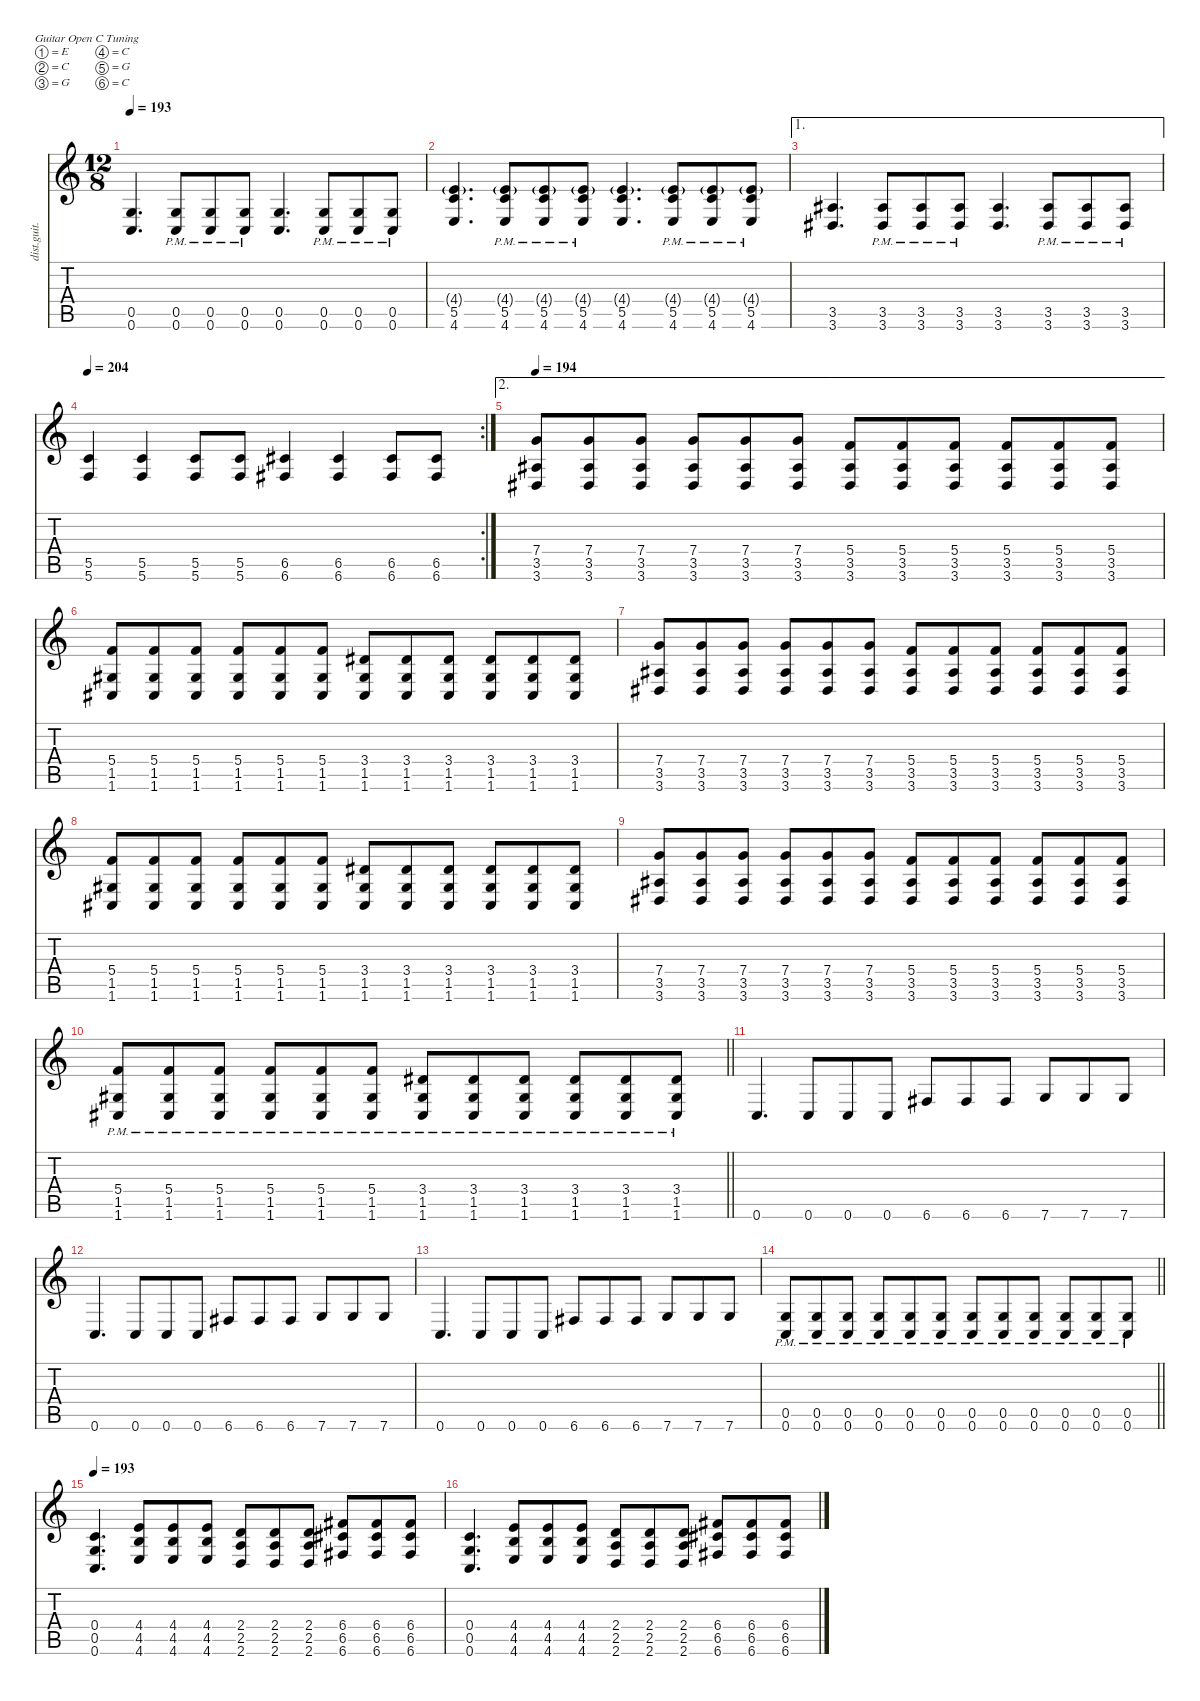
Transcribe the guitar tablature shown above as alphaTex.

\defaultSystemsLayout 4
\hideDynamics
\bracketExtendMode nobrackets
\otherSystemsTrackNameOrientation horizontal
\track ("Guitar 1" "dist.guit.") {defaultSystemsLayout 8 mute instrument distortionguitar}
\staff {score tabs}
\tuning (E4 C4 G3 C3 G2 C2)
\ts (12 8)
\tempo 193
\clef g2
\ks c
(0.5 0.6).4{d dy f beam Up} (0.5{pm} 0.6{pm}).8{beam Up} (0.5{pm} 0.6{pm}).8{beam Up} (0.5{pm} 0.6{pm}).8{beam Up} (0.5 0.6).4{d beam Up} (0.5{pm} 0.6{pm}).8{beam Up} (0.5{pm} 0.6{pm}).8{beam Up} (0.5{pm} 0.6{pm}).8{beam Up} |
(4.4{g} 5.5 4.6).4{d beam Up} (4.4{g pm} 5.5{pm} 4.6{pm}).8{beam Up} (4.4{g pm} 5.5{pm} 4.6{pm}).8{beam Up} (4.4{g pm} 5.5{pm} 4.6{pm}).8{beam Up} (4.4{g} 5.5 4.6).4{d beam Up} (4.4{g pm} 5.5{pm} 4.6{pm}).8{beam Up} (4.4{g pm} 5.5{pm} 4.6{pm}).8{beam Up} (4.4{g pm} 5.5{pm} 4.6{pm}).8{beam Up} |
\ae 1
(3.5{acc #} 3.6{acc #}).4{d beam Up} (3.5{pm acc #} 3.6{pm acc #}).8{beam Up} (3.5{pm acc #} 3.6{pm acc #}).8{beam Up} (3.5{pm acc #} 3.6{pm acc #}).8{beam Up} (3.5{acc #} 3.6{acc #}).4{d beam Up} (3.5{pm acc #} 3.6{pm acc #}).8{beam Up} (3.5{pm acc #} 3.6{pm acc #}).8{beam Up} (3.5{pm acc #} 3.6{pm acc #}).8{beam Up} |
\rc 2
\tempo 204
(5.5 5.6).4{beam Up} (5.5 5.6).4{beam Up} (5.5 5.6).8{beam Up} (5.5 5.6).8{beam Up} (6.5{acc #} 6.6{acc #}).4{beam Up} (6.5{acc #} 6.6{acc #}).4{beam Up} (6.5{acc #} 6.6{acc #}).8{beam Up} (6.5{acc #} 6.6{acc #}).8{beam Up} |
\ae 2
\tempo 194
(7.4 3.5{acc #} 3.6{acc #}).8{beam Up} (7.4 3.5{acc #} 3.6{acc #}).8{beam Up} (7.4 3.5{acc #} 3.6{acc #}).8{beam Up} (7.4 3.5{acc #} 3.6{acc #}).8{beam Up} (7.4 3.5{acc #} 3.6{acc #}).8{beam Up} (7.4 3.5{acc #} 3.6{acc #}).8{beam Up} (5.4 3.5{acc #} 3.6{acc #}).8{beam Up} (5.4 3.5{acc #} 3.6{acc #}).8{beam Up} (5.4 3.5{acc #} 3.6{acc #}).8{beam Up} (5.4 3.5{acc #} 3.6{acc #}).8{beam Up} (5.4 3.5{acc #} 3.6{acc #}).8{beam Up} (5.4 3.5{acc #} 3.6{acc #}).8{beam Up} |
(5.4 1.5{acc #} 1.6{acc #}).8{beam Up} (5.4 1.5{acc #} 1.6{acc #}).8{beam Up} (5.4 1.5{acc #} 1.6{acc #}).8{beam Up} (5.4 1.5{acc #} 1.6{acc #}).8{beam Up} (5.4 1.5{acc #} 1.6{acc #}).8{beam Up} (5.4 1.5{acc #} 1.6{acc #}).8{beam Up} (3.4{acc #} 1.5{acc #} 1.6{acc #}).8{beam Up} (3.4{acc #} 1.5{acc #} 1.6{acc #}).8{beam Up} (3.4{acc #} 1.5{acc #} 1.6{acc #}).8{beam Up} (3.4{acc #} 1.5{acc #} 1.6{acc #}).8{beam Up} (3.4{acc #} 1.5{acc #} 1.6{acc #}).8{beam Up} (3.4{acc #} 1.5{acc #} 1.6{acc #}).8{beam Up} |
(7.4 3.5{acc #} 3.6{acc #}).8{beam Up} (7.4 3.5{acc #} 3.6{acc #}).8{beam Up} (7.4 3.5{acc #} 3.6{acc #}).8{beam Up} (7.4 3.5{acc #} 3.6{acc #}).8{beam Up} (7.4 3.5{acc #} 3.6{acc #}).8{beam Up} (7.4 3.5{acc #} 3.6{acc #}).8{beam Up} (5.4 3.5{acc #} 3.6{acc #}).8{beam Up} (5.4 3.5{acc #} 3.6{acc #}).8{beam Up} (5.4 3.5{acc #} 3.6{acc #}).8{beam Up} (5.4 3.5{acc #} 3.6{acc #}).8{beam Up} (5.4 3.5{acc #} 3.6{acc #}).8{beam Up} (5.4 3.5{acc #} 3.6{acc #}).8{beam Up} |
(5.4 1.5{acc #} 1.6{acc #}).8{beam Up} (5.4 1.5{acc #} 1.6{acc #}).8{beam Up} (5.4 1.5{acc #} 1.6{acc #}).8{beam Up} (5.4 1.5{acc #} 1.6{acc #}).8{beam Up} (5.4 1.5{acc #} 1.6{acc #}).8{beam Up} (5.4 1.5{acc #} 1.6{acc #}).8{beam Up} (3.4{acc #} 1.5{acc #} 1.6{acc #}).8{beam Up} (3.4{acc #} 1.5{acc #} 1.6{acc #}).8{beam Up} (3.4{acc #} 1.5{acc #} 1.6{acc #}).8{beam Up} (3.4{acc #} 1.5{acc #} 1.6{acc #}).8{beam Up} (3.4{acc #} 1.5{acc #} 1.6{acc #}).8{beam Up} (3.4{acc #} 1.5{acc #} 1.6{acc #}).8{beam Up} |
(7.4 3.5{acc #} 3.6{acc #}).8{beam Up} (7.4 3.5{acc #} 3.6{acc #}).8{beam Up} (7.4 3.5{acc #} 3.6{acc #}).8{beam Up} (7.4 3.5{acc #} 3.6{acc #}).8{beam Up} (7.4 3.5{acc #} 3.6{acc #}).8{beam Up} (7.4 3.5{acc #} 3.6{acc #}).8{beam Up} (5.4 3.5{acc #} 3.6{acc #}).8{beam Up} (5.4 3.5{acc #} 3.6{acc #}).8{beam Up} (5.4 3.5{acc #} 3.6{acc #}).8{beam Up} (5.4 3.5{acc #} 3.6{acc #}).8{beam Up} (5.4 3.5{acc #} 3.6{acc #}).8{beam Up} (5.4 3.5{acc #} 3.6{acc #}).8{beam Up} |
\barLineRight lightlight
(5.4 1.5{acc #} 1.6{pm acc #}).8{beam Up} (5.4 1.5{acc #} 1.6{pm acc #}).8{beam Up} (5.4 1.5{acc #} 1.6{pm acc #}).8{beam Up} (5.4 1.5{acc #} 1.6{pm acc #}).8{beam Up} (5.4 1.5{acc #} 1.6{pm acc #}).8{beam Up} (5.4 1.5{acc #} 1.6{pm acc #}).8{beam Up} (3.4{acc #} 1.5{acc #} 1.6{pm acc #}).8{beam Up} (3.4{acc #} 1.5{acc #} 1.6{pm acc #}).8{beam Up} (3.4{acc #} 1.5{acc #} 1.6{pm acc #}).8{beam Up} (3.4{acc #} 1.5{acc #} 1.6{pm acc #}).8{beam Up} (3.4{acc #} 1.5{acc #} 1.6{pm acc #}).8{beam Up} (3.4{acc #} 1.5{acc #} 1.6{pm acc #}).8{beam Up} |
0.6.4{d beam Up} 0.6.8{beam Up} 0.6.8{beam Up} 0.6.8{beam Up} 6.6{acc #}.8{beam Up} 6.6{acc #}.8{beam Up} 6.6{acc #}.8{beam Up} 7.6.8{beam Up} 7.6.8{beam Up} 7.6.8{beam Up} |
0.6.4{d beam Up} 0.6.8{beam Up} 0.6.8{beam Up} 0.6.8{beam Up} 6.6{acc #}.8{beam Up} 6.6{acc #}.8{beam Up} 6.6{acc #}.8{beam Up} 7.6.8{beam Up} 7.6.8{beam Up} 7.6.8{beam Up} |
0.6.4{d beam Up} 0.6.8{beam Up} 0.6.8{beam Up} 0.6.8{beam Up} 6.6{acc #}.8{beam Up} 6.6{acc #}.8{beam Up} 6.6{acc #}.8{beam Up} 7.6.8{beam Up} 7.6.8{beam Up} 7.6.8{beam Up} |
\barLineRight lightlight
(0.5{pm} 0.6{pm}).8{beam Up} (0.5{pm} 0.6{pm}).8{beam Up} (0.5{pm} 0.6{pm}).8{beam Up} (0.5{pm} 0.6{pm}).8{beam Up} (0.5{pm} 0.6{pm}).8{beam Up} (0.5{pm} 0.6{pm}).8{beam Up} (0.5{pm} 0.6{pm}).8{beam Up} (0.5{pm} 0.6{pm}).8{beam Up} (0.5{pm} 0.6{pm}).8{beam Up} (0.5{pm} 0.6{pm}).8{beam Up} (0.5{pm} 0.6{pm}).8{beam Up} (0.5{pm} 0.6{pm}).8{beam Up} |
\tempo 193
(0.4 0.5 0.6).4{d beam Up} (4.4 4.5 4.6).8{beam Up} (4.4 4.5 4.6).8{beam Up} (4.4 4.5 4.6).8{beam Up} (2.4 2.5 2.6).8{beam Up} (2.4 2.5 2.6).8{beam Up} (2.4 2.5 2.6).8{beam Up} (6.4{acc #} 6.5{acc #} 6.6{acc #}).8{beam Up} (6.4{acc #} 6.5{acc #} 6.6{acc #}).8{beam Up} (6.4{acc #} 6.5{acc #} 6.6{acc #}).8{beam Up} |
(0.4 0.5 0.6).4{d beam Up} (4.4 4.5 4.6).8{beam Up} (4.4 4.5 4.6).8{beam Up} (4.4 4.5 4.6).8{beam Up} (2.4 2.5 2.6).8{beam Up} (2.4 2.5 2.6).8{beam Up} (2.4 2.5 2.6).8{beam Up} (6.4{acc #} 6.5{acc #} 6.6{acc #}).8{beam Up} (6.4{acc #} 6.5{acc #} 6.6{acc #}).8{beam Up} (6.4{acc #} 6.5{acc #} 6.6{acc #}).8{beam Up}
